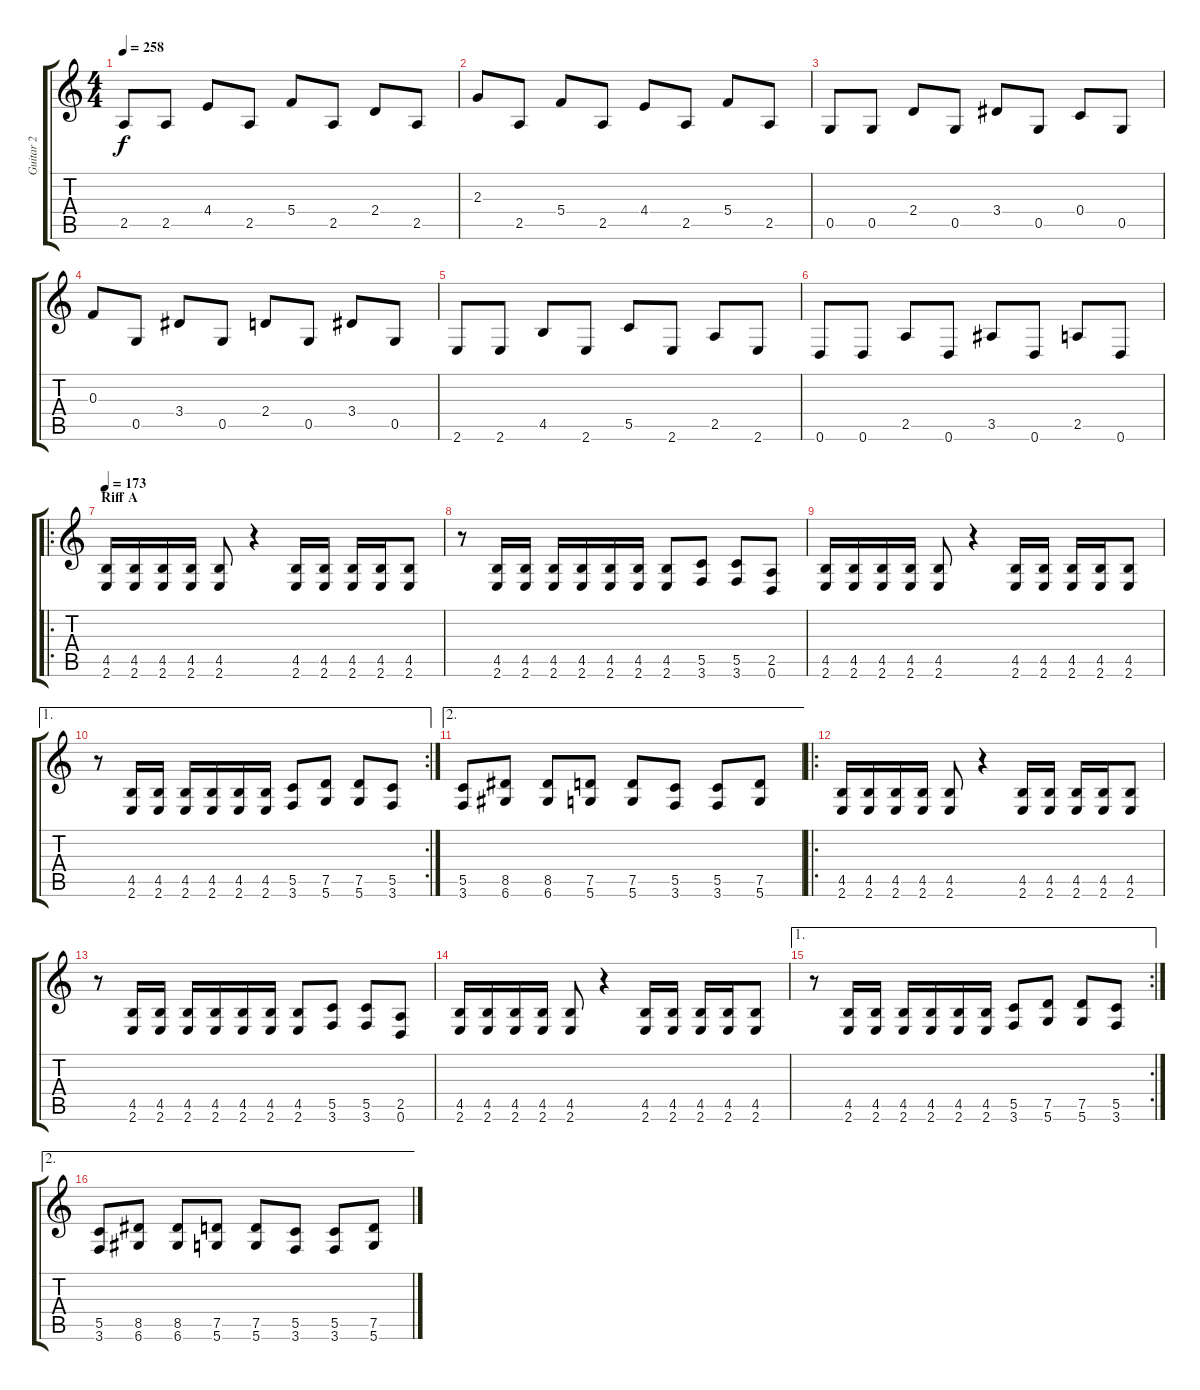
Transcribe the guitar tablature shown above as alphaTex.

\track ("Guitar 2" "Guitar 2") {instrument distortionguitar}
\staff {score tabs}
\tuning (D4 A3 F3 C3 G2 D2) {hide}
\ts (4 4)
\tempo 258
\clef g2
\ks c
2.5.8{dy f} 2.5.8 4.4.8 2.5.8 5.4.8 2.5.8 2.4.8 2.5.8 |
2.3.8 2.5.8 5.4.8 2.5.8 4.4.8 2.5.8 5.4.8 2.5.8 |
0.5.8 0.5.8 2.4.8 0.5.8 3.4.8 0.5.8 0.4.8 0.5.8 |
0.3.8 0.5.8 3.4.8 0.5.8 2.4.8 0.5.8 3.4.8 0.5.8 |
2.6.8 2.6.8 4.5.8 2.6.8 5.5.8 2.6.8 2.5.8 2.6.8 |
0.6.8 0.6.8 2.5.8 0.6.8 3.5.8 0.6.8 2.5.8 0.6.8 |
\ro
\section ("" "Riff A")
\tempo 173
(4.5 2.6).16 (4.5 2.6).16 (4.5 2.6).16 (4.5 2.6).16 (4.5 2.6).8 r.4 (4.5 2.6).16 (4.5 2.6).16 (4.5 2.6).16 (4.5 2.6).16 (4.5 2.6).8 |
r.8 (4.5 2.6).16 (4.5 2.6).16 (4.5 2.6).16 (4.5 2.6).16 (4.5 2.6).16 (4.5 2.6).16 (4.5 2.6).8 (5.5 3.6).8 (5.5 3.6).8 (2.5 0.6).8 |
(4.5 2.6).16 (4.5 2.6).16 (4.5 2.6).16 (4.5 2.6).16 (4.5 2.6).8 r.4 (4.5 2.6).16 (4.5 2.6).16 (4.5 2.6).16 (4.5 2.6).16 (4.5 2.6).8 |
\ae 1
\rc 2
r.8 (4.5 2.6).16 (4.5 2.6).16 (4.5 2.6).16 (4.5 2.6).16 (4.5 2.6).16 (4.5 2.6).16 (5.5 3.6).8 (7.5 5.6).8 (7.5 5.6).8 (5.5 3.6).8 |
\ae 2
(5.5 3.6).8 (8.5 6.6).8 (8.5 6.6).8 (7.5 5.6).8 (7.5 5.6).8 (5.5 3.6).8 (5.5 3.6).8 (7.5 5.6).8 |
\ro
(4.5 2.6).16 (4.5 2.6).16 (4.5 2.6).16 (4.5 2.6).16 (4.5 2.6).8 r.4 (4.5 2.6).16 (4.5 2.6).16 (4.5 2.6).16 (4.5 2.6).16 (4.5 2.6).8 |
r.8 (4.5 2.6).16 (4.5 2.6).16 (4.5 2.6).16 (4.5 2.6).16 (4.5 2.6).16 (4.5 2.6).16 (4.5 2.6).8 (5.5 3.6).8 (5.5 3.6).8 (2.5 0.6).8 |
(4.5 2.6).16 (4.5 2.6).16 (4.5 2.6).16 (4.5 2.6).16 (4.5 2.6).8 r.4 (4.5 2.6).16 (4.5 2.6).16 (4.5 2.6).16 (4.5 2.6).16 (4.5 2.6).8 |
\ae 1
\rc 2
r.8 (4.5 2.6).16 (4.5 2.6).16 (4.5 2.6).16 (4.5 2.6).16 (4.5 2.6).16 (4.5 2.6).16 (5.5 3.6).8 (7.5 5.6).8 (7.5 5.6).8 (5.5 3.6).8 |
\ae 2
(5.5 3.6).8 (8.5 6.6).8 (8.5 6.6).8 (7.5 5.6).8 (7.5 5.6).8 (5.5 3.6).8 (5.5 3.6).8 (7.5 5.6).8
